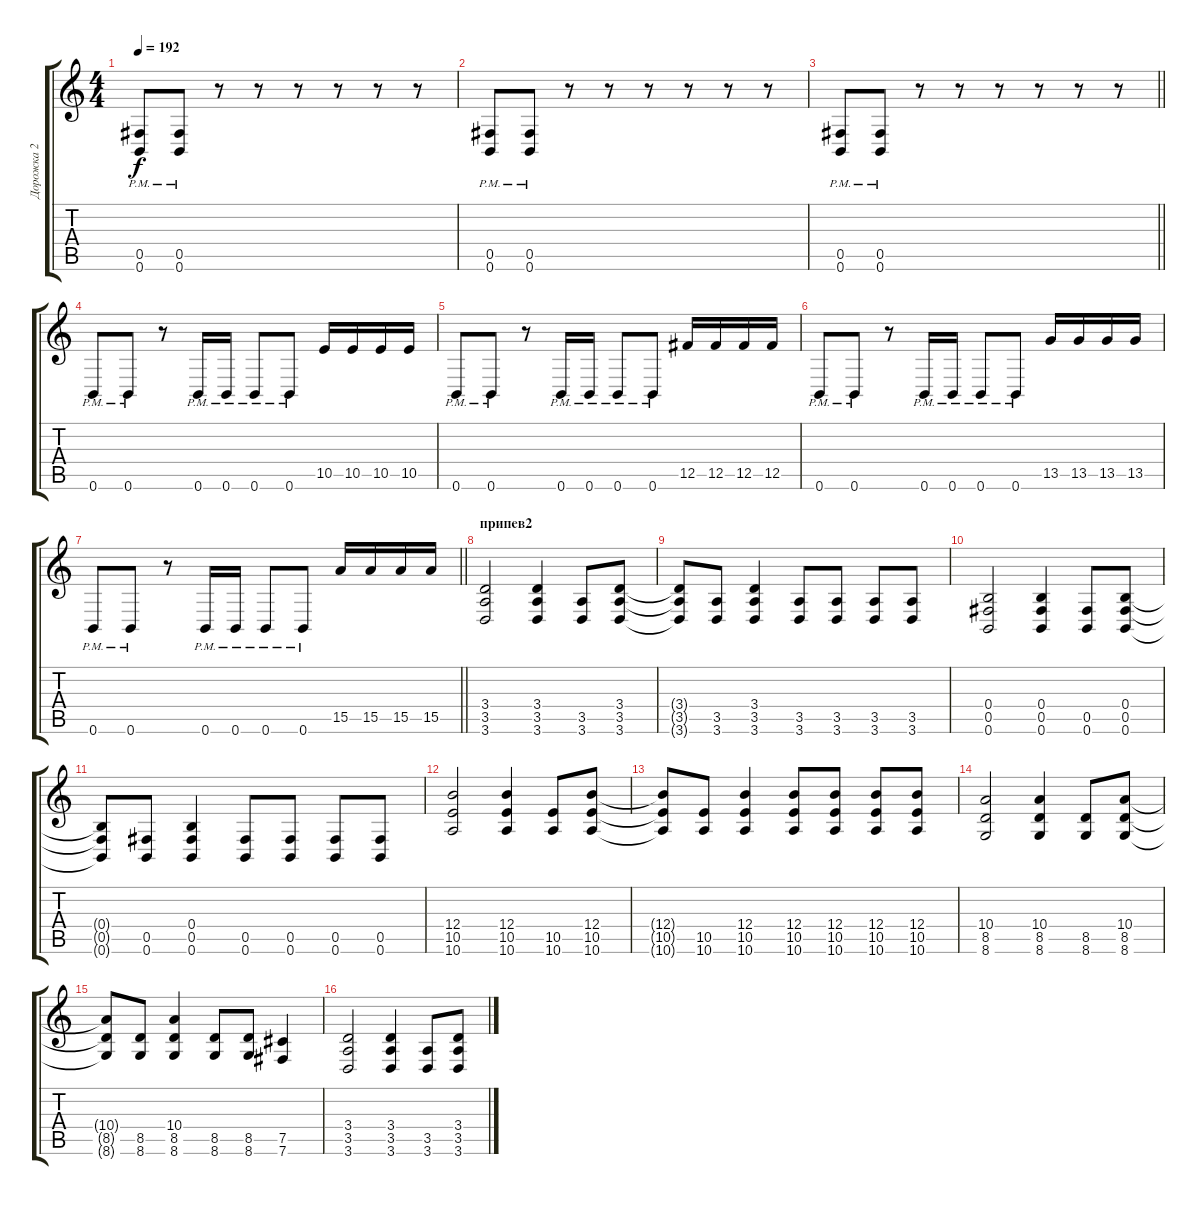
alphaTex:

\track ("Дорожка 2" "Дорожка 2") {instrument overdrivenguitar}
\staff {score tabs}
\tuning (Db4 Ab3 E3 B2 Gb2 B1) {hide}
\ts (4 4)
\tempo 192
\clef g2
\ks c
(0.5{pm} 0.6{pm}).8{dy f} (0.5{pm} 0.6{pm}).8 r.8 r.8 r.8 r.8 r.8 r.8 |
(0.5{pm} 0.6{pm}).8 (0.5{pm} 0.6{pm}).8 r.8 r.8 r.8 r.8 r.8 r.8 |
\barLineRight lightlight
(0.5{pm} 0.6{pm}).8 (0.5{pm} 0.6{pm}).8 r.8 r.8 r.8 r.8 r.8 r.8 |
0.6{pm}.8 0.6{pm}.8 r.8 0.6{pm}.16 0.6{pm}.16 0.6{pm}.8 0.6{pm}.8 10.5.16 10.5.16 10.5.16 10.5.16 |
0.6{pm}.8 0.6{pm}.8 r.8 0.6{pm}.16 0.6{pm}.16 0.6{pm}.8 0.6{pm}.8 12.5.16 12.5.16 12.5.16 12.5.16 |
0.6{pm}.8 0.6{pm}.8 r.8 0.6{pm}.16 0.6{pm}.16 0.6{pm}.8 0.6{pm}.8 13.5.16 13.5.16 13.5.16 13.5.16 |
\barLineRight lightlight
0.6{pm}.8 0.6{pm}.8 r.8 0.6{pm}.16 0.6{pm}.16 0.6{pm}.8 0.6{pm}.8 15.5.16 15.5.16 15.5.16 15.5.16 |
\section ("" "припев2")
(3.4 3.5 3.6).2 (3.4 3.5 3.6).4 (3.5 3.6).8 (3.4 3.5 3.6).8 |
(3.4{t} 3.5{t} 3.6{t}).8 (3.5 3.6).8 (3.4 3.5 3.6).4 (3.5 3.6).8 (3.5 3.6).8 (3.5 3.6).8 (3.5 3.6).8 |
(0.4 0.5 0.6).2 (0.4 0.5 0.6).4 (0.5 0.6).8 (0.4 0.5 0.6).8 |
(0.4{t} 0.5{t} 0.6{t}).8 (0.5 0.6).8 (0.4 0.5 0.6).4 (0.5 0.6).8 (0.5 0.6).8 (0.5 0.6).8 (0.5 0.6).8 |
(12.4 10.5 10.6).2 (12.4 10.5 10.6).4 (10.5 10.6).8 (12.4 10.5 10.6).8 |
(12.4{t} 10.5{t} 10.6{t}).8 (10.5 10.6).8 (12.4 10.5 10.6).4 (12.4 10.5 10.6).8 (12.4 10.5 10.6).8 (12.4 10.5 10.6).8 (12.4 10.5 10.6).8 |
(10.4 8.5 8.6).2 (10.4 8.5 8.6).4 (8.5 8.6).8 (10.4 8.5 8.6).8 |
(10.4{t} 8.5{t} 8.6{t}).8 (8.5 8.6).8 (10.4 8.5 8.6).4 (8.5 8.6).8 (8.5 8.6).8 (7.5 7.6).4 |
(3.4 3.5 3.6).2 (3.4 3.5 3.6).4 (3.5 3.6).8 (3.4 3.5 3.6).8
